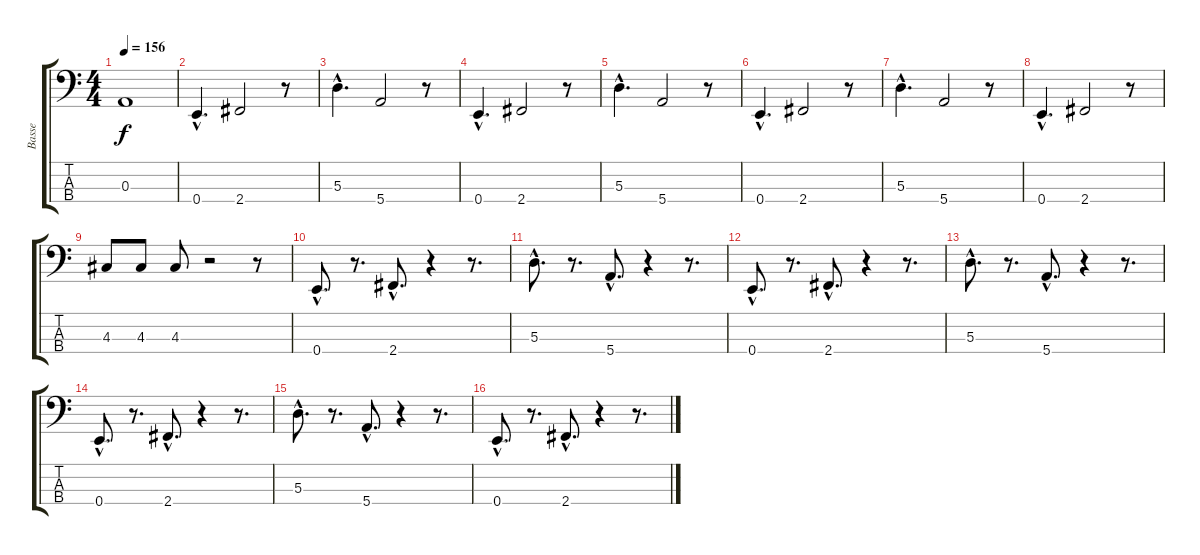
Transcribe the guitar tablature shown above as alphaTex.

\track ("Basse" "Basse") {instrument electricbasspick}
\staff {score tabs}
\tuning (G2 D2 A1 E1) {hide}
\ts (4 4)
\tempo 156
\clef f4
\ks c
0.3{t}.1{dy f} |
0.4{hac}.4{d} 2.4.2 r.8 |
5.3{hac}.4{d} 5.4.2 r.8 |
0.4{hac}.4{d} 2.4.2 r.8 |
5.3{hac}.4{d} 5.4.2 r.8 |
0.4{hac}.4{d} 2.4.2 r.8 |
5.3{hac}.4{d} 5.4.2 r.8 |
0.4{hac}.4{d} 2.4.2 r.8 |
4.3.8 4.3.8 4.3.8 r.2 r.8 |
0.4{hac}.8{d} r.8{d} 2.4{hac}.8{d} r.4 r.8{d} |
5.3{hac}.8{d} r.8{d} 5.4{hac}.8{d} r.4 r.8{d} |
0.4{hac}.8{d} r.8{d} 2.4{hac}.8{d} r.4 r.8{d} |
5.3{hac}.8{d} r.8{d} 5.4{hac}.8{d} r.4 r.8{d} |
0.4{hac}.8{d} r.8{d} 2.4{hac}.8{d} r.4 r.8{d} |
5.3{hac}.8{d} r.8{d} 5.4{hac}.8{d} r.4 r.8{d} |
0.4{hac}.8{d} r.8{d} 2.4{hac}.8{d} r.4 r.8{d}
